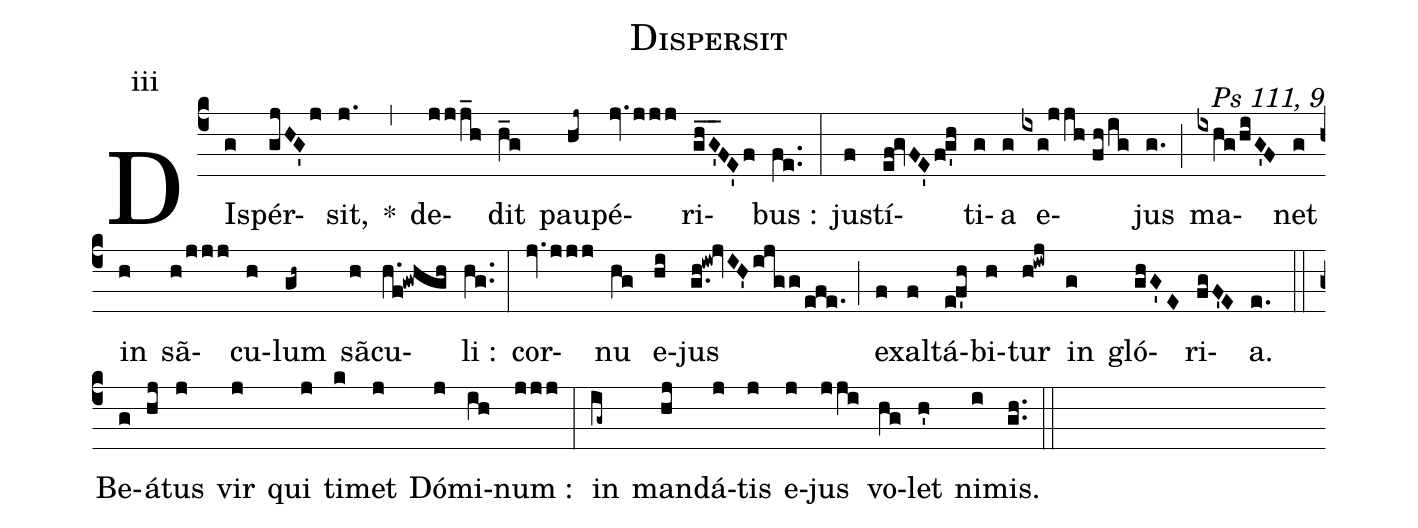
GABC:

name:Dispersit;
commentary:Ps 111, 9;
mode:iii;
%%
(c4) DIs(g)pér(gjHG'j)sit,(j.) *(,) de(jjj_h)dit(h_g) pau(hj~)pé(jv.jjj)ri(gh_G'_FE'f)bus~:(fe..) (:) ju(f)stí(ef!gvFE'f!g'h)ti(g)a(g) e(ixg!jjh//fh/ig)jus(g.) (;) ma(ixhg/hiG'F)net(g) in(h) sã(h/jjj)cu(h)lum(gh~) sã(h)cu(h.f!gwhgh)li~:(hg..) (:) cor(jv.jjj)nu(hg) e(hi)jus(g.h!iw!jvIH'ijgg/efe.) (;) ex(f)al(f)tá(e!f'h)bi(h)tur(h!iwj) in(g) gló(ghG'E)ri(fgF'E)a.(e.) ∏(::) Be(g)á(hj)tus(j) vir(j) qui(j) ti(k)met(j) Dó(j)mi(ih)num~:(jjj) (:) in(ig~) man(hj)dá(j)tis(j) e(j)jus(jji) vo(hg)let(h') ni(i)mis.(gh..) (::)
